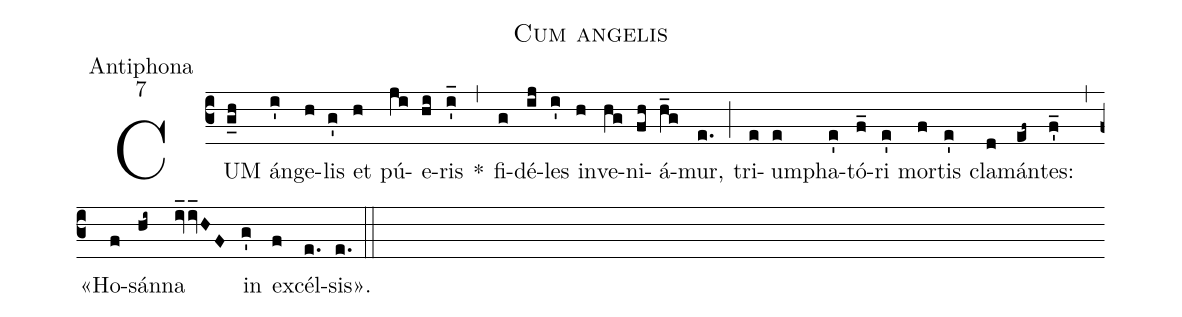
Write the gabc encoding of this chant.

name:Cum angelis;
office-part:Antiphona;
mode:7;
%%
(c3) CUM(g_h) án(i')ge(h)lis(g') et(h) pú(ji)e(hi)ris(i'_) *(,) fi(g)dé(ij)les(i') in(h)ve(hg)ni(fh)á(h_g)mur,(e.) (;) tri(e)um(e)pha(e')tó(f_)ri(e') mor(f)tis(e') cla(d)mán(ef~)tes:(f'_) (,) «Ho(f)sán(hi~)na(iv_2/iv_HF) in(g') ex(f)cél(e.)sis».(e.) (::)
